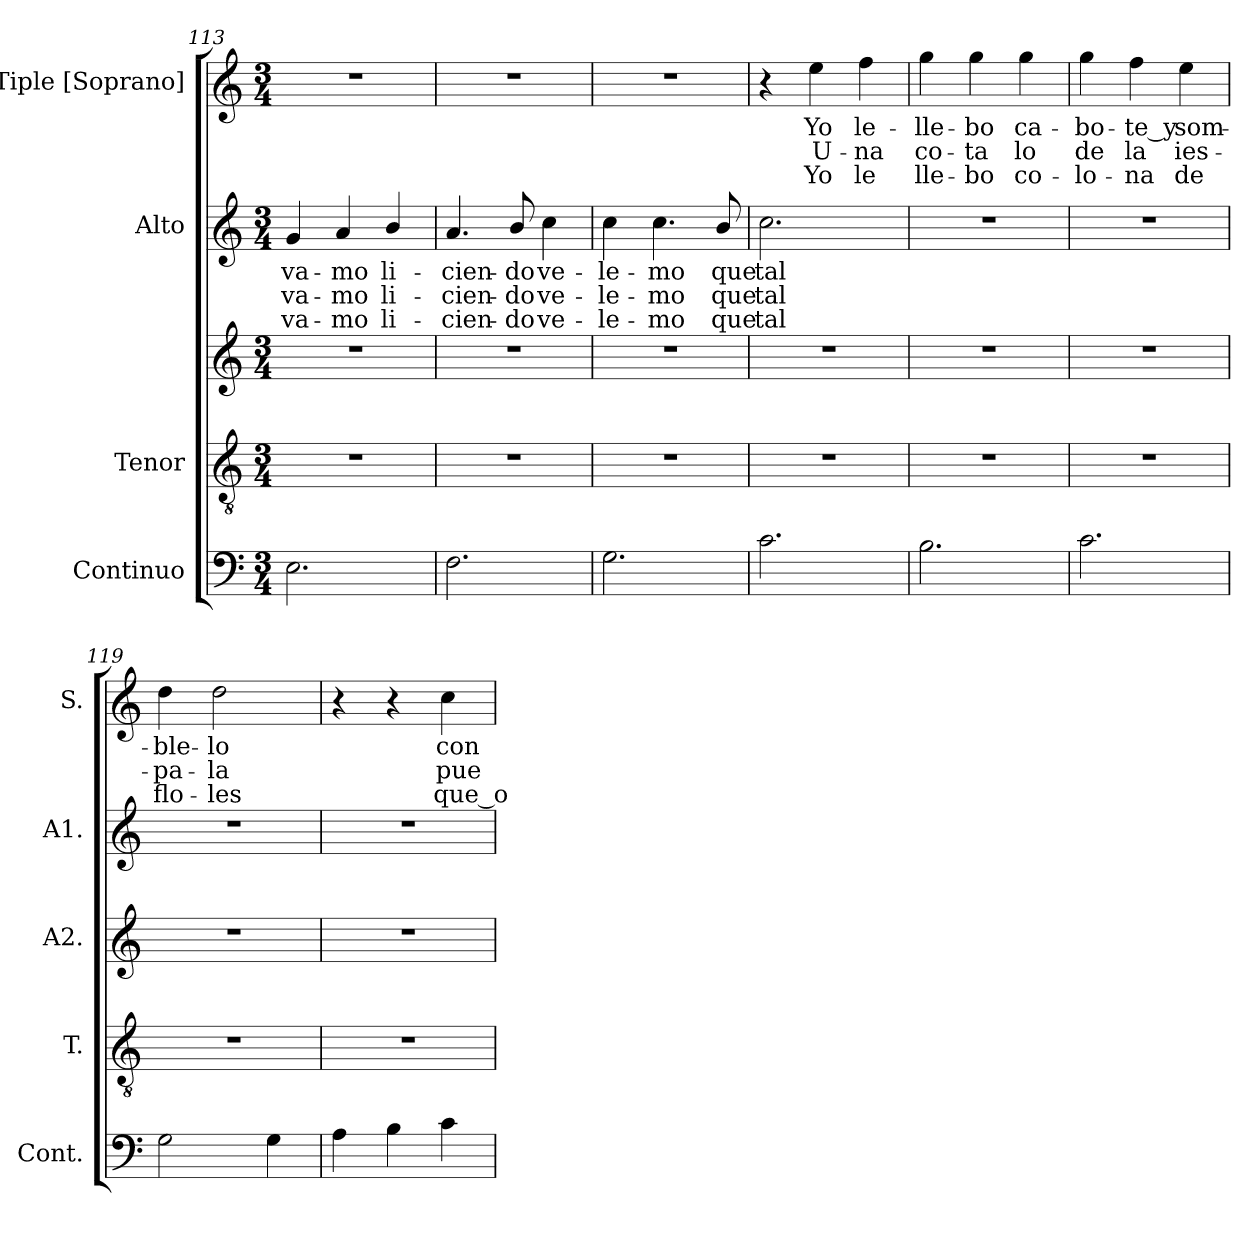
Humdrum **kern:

**kern	**kern	**kern	**kern	**text	**text	**text	**kern	**text	**text	**text
*part5	*part4	*part3	*part2	*part2	*part2	*part2	*part1	*part1	*part1	*part1
*staff5	*staff4	*staff3	*staff2	*staff2	*staff2	*staff2	*staff1	*staff1	*staff1	*staff1
*I"Continuo	*I"Tenor	*I""Tenor"  [Alto 2]	*I"Alto	*	*	*	*I"Tiple [Soprano]	*	*	*
*I'Cont.	*I'T.	*I'A2.	*I'A1.	*	*	*	*I'S.	*	*	*
*clefF4	*clefGv2	*clefG2	*clefG2	*	*	*	*clefG2	*	*	*
*	*ITrd7c12	*	*	*	*	*	*	*	*	*
*k[]	*k[]	*k[]	*k[]	*	*	*	*k[]	*	*	*
*C:	*C:	*C:	*C:	*	*	*	*C:	*	*	*
*M3/4	*M3/4	*M3/4	*M3/4	*	*	*	*M3/4	*	*	*
=113	=113	=113	=113	=113	=113	=113	=113	=113	=113	=113
!	!LO:N:vis=1	!LO:N:vis=1	!	!	!	!	!	!	!	!
!	!	!	!	!LO:LY:b:color=#000000	!LO:LY:b:color=#000000	!LO:LY:b:color=#000000	!LO:N:vis=1	!	!	!
2.Ei\	2.r	2.r	4gi/	va-	-va-	-va-	2.r	.	.	.
!	!	!	!	!LO:LY:b:color=#000000	!LO:LY:b:color=#000000	!LO:LY:b:color=#000000	!	!	!	!
.	.	.	4ai/	-mo	mo	mo	.	.	.	.
!	!	!	!	!LO:LY:b:color=#000000	!LO:LY:b:color=#000000	!LO:LY:b:color=#000000	!	!	!	!
.	.	.	4bi/	li-	-li-	-li-	.	.	.	.
=114	=114	=114	=114	=114	=114	=114	=114	=114	=114	=114
!	!LO:N:vis=1	!LO:N:vis=1	!	!	!	!	!	!	!	!
!	!	!	!	!LO:LY:b:color=#000000	!LO:LY:b:color=#000000	!LO:LY:b:color=#000000	!LO:N:vis=1	!	!	!
2.Fi\	2.r	2.r	4.ai/	-cien-	-cien-	-cien-	2.r	.	.	.
!	!	!	!	!LO:LY:b:color=#000000	!LO:LY:b:color=#000000	!LO:LY:b:color=#000000	!	!	!	!
.	.	.	8bi/	-do	do	do	.	.	.	.
!	!	!	!	!LO:LY:b:color=#000000	!LO:LY:b:color=#000000	!LO:LY:b:color=#000000	!	!	!	!
.	.	.	4cci\	ve-	-ve-	-ve-	.	.	.	.
!!LO:PB:g=z
=115	=115	=115	=115	=115	=115	=115	=115	=115	=115	=115
!	!LO:N:vis=1	!LO:N:vis=1	!	!	!	!	!	!	!	!
!	!	!	!	!LO:LY:b:color=#000000	!LO:LY:b:color=#000000	!LO:LY:b:color=#000000	!LO:N:vis=1	!	!	!
2.Gi\	2.r	2.r	4cci\	-le-	-le-	-le-	2.r	.	.	.
!	!	!	!	!LO:LY:b:color=#000000	!LO:LY:b:color=#000000	!LO:LY:b:color=#000000	!	!	!	!
.	.	.	4.cci\	-mo	mo	mo	.	.	.	.
!	!	!	!	!LO:LY:b:color=#000000	!LO:LY:b:color=#000000	!LO:LY:b:color=#000000	!	!	!	!
.	.	.	8bi/	que	que	que	.	.	.	.
=116	=116	=116	=116	=116	=116	=116	=116	=116	=116	=116
!	!LO:N:vis=1	!LO:N:vis=1	!	!	!	!	!	!	!	!
!	!	!	!	!LO:LY:b:color=#000000	!LO:LY:b:color=#000000	!LO:LY:b:color=#000000	!	!	!	!
2.ci\	2.r	2.r	2.cci\	tal	tal	tal	4r	.	.	.
!	!	!	!	!	!	!	!	!LO:LY:b:color=#000000	!LO:LY:b:color=#000000	!LO:LY:b:color=#000000
.	.	.	.	.	.	.	4eei\	Yo	U-	Yo
!	!	!	!	!	!	!	!	!LO:LY:b:color=#000000	!LO:LY:b:color=#000000	!LO:LY:b:color=#000000
.	.	.	.	.	.	.	4ffi\	le-	-na	le
=117	=117	=117	=117	=117	=117	=117	=117	=117	=117	=117
!	!LO:N:vis=1	!LO:N:vis=1	!LO:N:vis=1	!	!	!	!	!	!	!
!	!	!	!	!	!	!	!	!LO:LY:b:color=#000000	!LO:LY:b:color=#000000	!LO:LY:b:color=#000000
2.Bi\	2.r	2.r	2.r	.	.	.	4ggi\	-lle-	co-	lle-
!	!	!	!	!	!	!	!	!LO:LY:b:color=#000000	!LO:LY:b:color=#000000	!LO:LY:b:color=#000000
.	.	.	.	.	.	.	4ggi\	-bo	-ta	-bo
!	!	!	!	!	!	!	!	!LO:LY:b:color=#000000	!LO:LY:b:color=#000000	!LO:LY:b:color=#000000
.	.	.	.	.	.	.	4ggi\	ca-	lo	co-
=118	=118	=118	=118	=118	=118	=118	=118	=118	=118	=118
!	!LO:N:vis=1	!LO:N:vis=1	!LO:N:vis=1	!	!	!	!	!	!	!
!	!	!	!	!	!	!	!	!LO:LY:b:color=#000000	!LO:LY:b:color=#000000	!LO:LY:b:color=#000000
2.ci\	2.r	2.r	2.r	.	.	.	4ggi\	-bo-	de	-lo-
!	!	!	!	!	!	!	!	!LO:LY:b:color=#000000	!LO:LY:b:color=#000000	!LO:LY:b:color=#000000
.	.	.	.	.	.	.	4ffi\	-te_y	la	-na
!	!	!	!	!	!	!	!	!LO:LY:b:color=#000000	!LO:LY:b:color=#000000	!LO:LY:b:color=#000000
.	.	.	.	.	.	.	4eei\	som-	ies-	de
=119	=119	=119	=119	=119	=119	=119	=119	=119	=119	=119
!	!LO:N:vis=1	!LO:N:vis=1	!LO:N:vis=1	!	!	!	!	!	!	!
!	!	!	!	!	!	!	!	!LO:LY:b:color=#000000	!LO:LY:b:color=#000000	!LO:LY:b:color=#000000
2Gi\	2.r	2.r	2.r	.	.	.	4ddi\	-ble-	-pa-	flo-
!	!	!	!	!	!	!	!	!LO:LY:b:color=#000000	!LO:LY:b:color=#000000	!LO:LY:b:color=#000000
.	.	.	.	.	.	.	2ddi\	-lo	-la	-les
4Gi\	.	.	.	.	.	.	.	.	.	.
=120	=120	=120	=120	=120	=120	=120	=120	=120	=120	=120
!	!LO:N:vis=1	!LO:N:vis=1	!LO:N:vis=1	!	!	!	!	!	!	!
4Ai\	2.r	2.r	2.r	.	.	.	4r	.	.	.
4Bi\	.	.	.	.	.	.	4r	.	.	.
!	!	!	!	!	!	!	!	!LO:LY:b:color=#000000	!LO:LY:b:color=#000000	!LO:LY:b:color=#000000
4ci\	.	.	.	.	.	.	4cci\	con	pue	que_o-
=	=	=	=	=	=	=	=	=	=	=
*-	*-	*-	*-	*-	*-	*-	*-	*-	*-	*-
